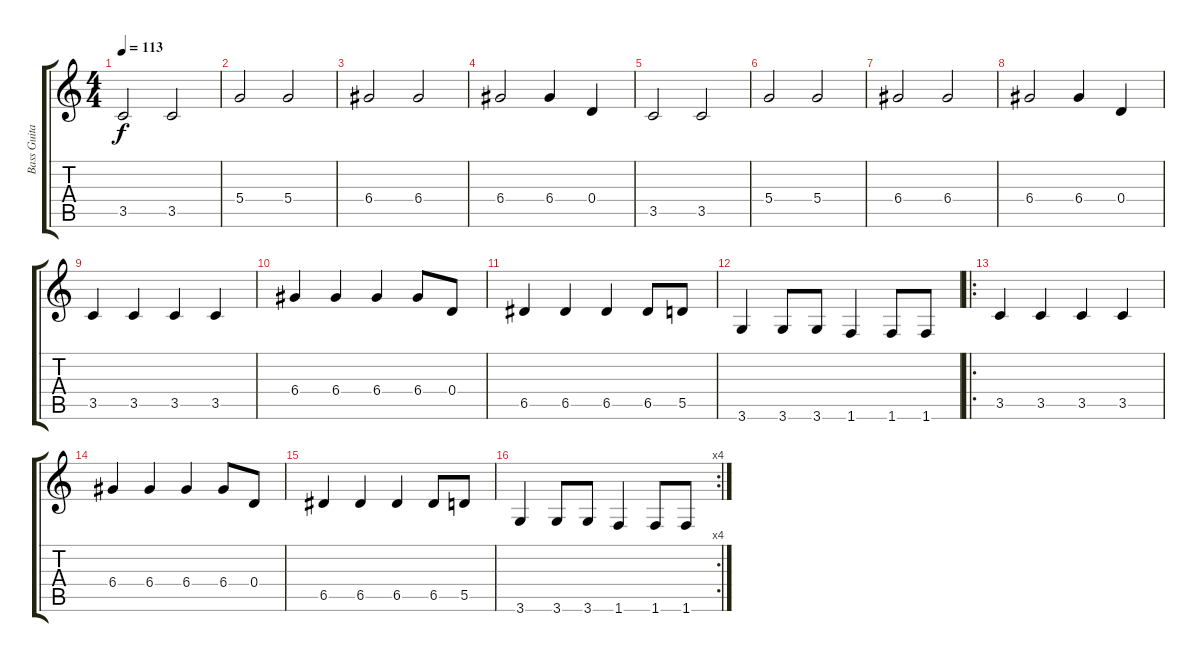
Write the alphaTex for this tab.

\track ("Bass Guitar" "Bass Guita") {instrument electricbassfinger}
\staff {score tabs}
\tuning (E4 B3 G3 D3 A2 E2) {hide}
\ts (4 4)
\tempo 113
\clef g2
\ks c
3.5.2{dy f} 3.5.2 |
5.4.2 5.4.2 |
6.4.2 6.4.2 |
6.4.2 6.4.4 0.4.4 |
3.5.2 3.5.2 |
5.4.2 5.4.2 |
6.4.2 6.4.2 |
6.4.2 6.4.4 0.4.4 |
3.5.4 3.5.4 3.5.4 3.5.4 |
6.4.4 6.4.4 6.4.4 6.4.8 0.4.8 |
6.5.4 6.5.4 6.5.4 6.5.8 5.5.8 |
3.6.4 3.6.8 3.6.8 1.6.4 1.6.8 1.6.8 |
\ro
3.5.4 3.5.4 3.5.4 3.5.4 |
6.4.4 6.4.4 6.4.4 6.4.8 0.4.8 |
6.5.4 6.5.4 6.5.4 6.5.8 5.5.8 |
\rc 4
3.6.4 3.6.8 3.6.8 1.6.4 1.6.8 1.6.8
